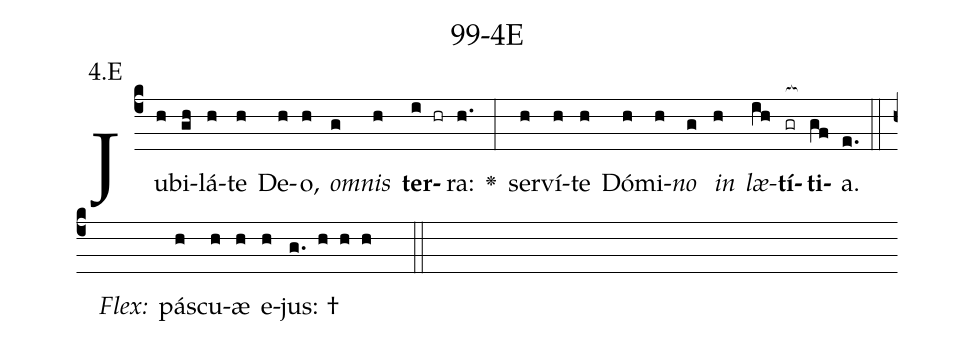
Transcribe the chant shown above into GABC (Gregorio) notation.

name: 99-4E;
annotation: 4.E;
%%
(c4)Ju(h)bi(gh)lá(h)te(h) De(h)o,(h) <i>om</i>(g)<i>nis</i>(h) <b>ter</b>(i hr)ra:(h.) <v>\greheightstar</v>(:) ser(h)ví(h)te(h) Dó(h)mi(h)<i>no</i>(g) <i>in</i>(h) <i>læ</i>(ih)<b>tí</b>(gr[ocb:1{])<b>ti</b>(gf[ocb:0}])a.(e.) (::)
<i>Flex:</i>()  pás(h)cu(h)æ(h) e(h)jus: †(g. h h h  ::)

%E(h) u(g) o(h) u(ih) a(gf) e.(e.) (::)
